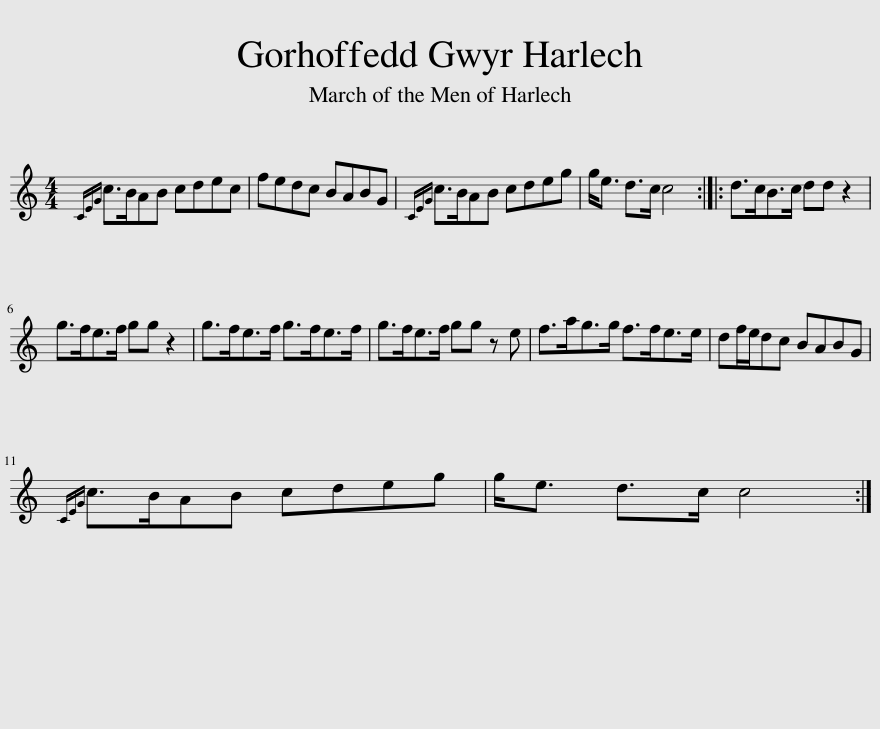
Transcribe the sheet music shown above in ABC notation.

X:1
L:1/8
M:4/4
I:linebreak $
K:C
V:1 treble
V:1
{CEG} c>BAB cdec | fedc BABG |{CEG} c>BAB cdeg | g<e d>c c4 :: d>cB>c dd z2 |$ %5
 g>fe>f gg z2 | g>fe>f g>fe>f | g>fe>f gg z e | f>ag>g f>fe>e | df/e/dc BABG |$ %10
{CEG} c>BAB cdeg | g<e d>c c4 :| %12
